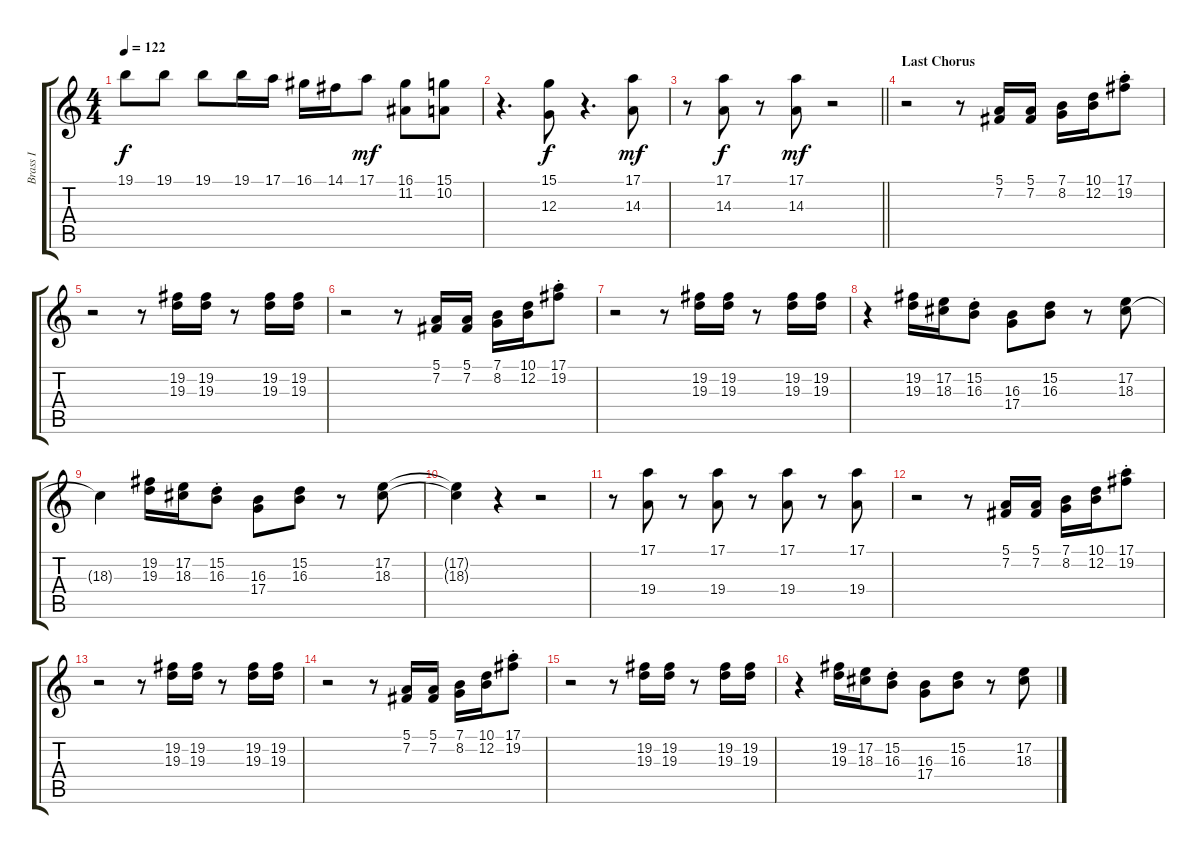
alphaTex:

\track ("Brass I" "Brass I") {instrument brasssection}
\staff {score tabs}
\tuning (E4 B3 G3 D3 A2 E2) {hide}
\ts (4 4)
\tempo 122
\clef g2
\ks c
19.1.8{dy f} 19.1.8 19.1.8 19.1.16 17.1.16 16.1.16 14.1.16 17.1.8{dy mf} (16.1 11.2).8 (15.1 10.2).8 |
r.4{d} (15.1 12.3).8{dy f} r.4{d} (17.1 14.3).8{dy mf} |
\barLineRight lightlight
r.8 (17.1 14.3).8{dy f} r.8 (17.1 14.3).8{dy mf} r.2 |
\section ("" "Last Chorus")
r.2 r.8 (5.1 7.2).16 (5.1 7.2).16 (7.1 8.2).16 (10.1 12.2).16 (17.1{st} 19.2{st}).8 |
r.2 r.8 (19.2 19.3).16 (19.2 19.3).16 r.8 (19.2 19.3).16 (19.2 19.3).16 |
r.2 r.8 (5.1 7.2).16 (5.1 7.2).16 (7.1 8.2).16 (10.1 12.2).16 (17.1{st} 19.2{st}).8 |
r.2 r.8 (19.2 19.3).16 (19.2 19.3).16 r.8 (19.2 19.3).16 (19.2 19.3).16 |
r.4 (19.2 19.3).16 (17.2 18.3).16 (15.2{st} 16.3{st}).8 (16.3 17.4).8 (15.2 16.3).8 r.8 (17.2 18.3).8 |
18.3{t}.4 (19.2 19.3).16 (17.2 18.3).16 (15.2{st} 16.3{st}).8 (16.3 17.4).8 (15.2 16.3).8 r.8 (17.2 18.3).8 |
(17.2{t} 18.3{t}).4 r.4 r.2 |
r.8 (17.1 19.4).8 r.8 (17.1 19.4).8 r.8 (17.1 19.4).8 r.8 (17.1 19.4).8 |
r.2 r.8 (5.1 7.2).16 (5.1 7.2).16 (7.1 8.2).16 (10.1 12.2).16 (17.1{st} 19.2{st}).8 |
r.2 r.8 (19.2 19.3).16 (19.2 19.3).16 r.8 (19.2 19.3).16 (19.2 19.3).16 |
r.2 r.8 (5.1 7.2).16 (5.1 7.2).16 (7.1 8.2).16 (10.1 12.2).16 (17.1{st} 19.2{st}).8 |
r.2 r.8 (19.2 19.3).16 (19.2 19.3).16 r.8 (19.2 19.3).16 (19.2 19.3).16 |
r.4 (19.2 19.3).16 (17.2 18.3).16 (15.2{st} 16.3{st}).8 (16.3 17.4).8 (15.2 16.3).8 r.8 (17.2 18.3).8
